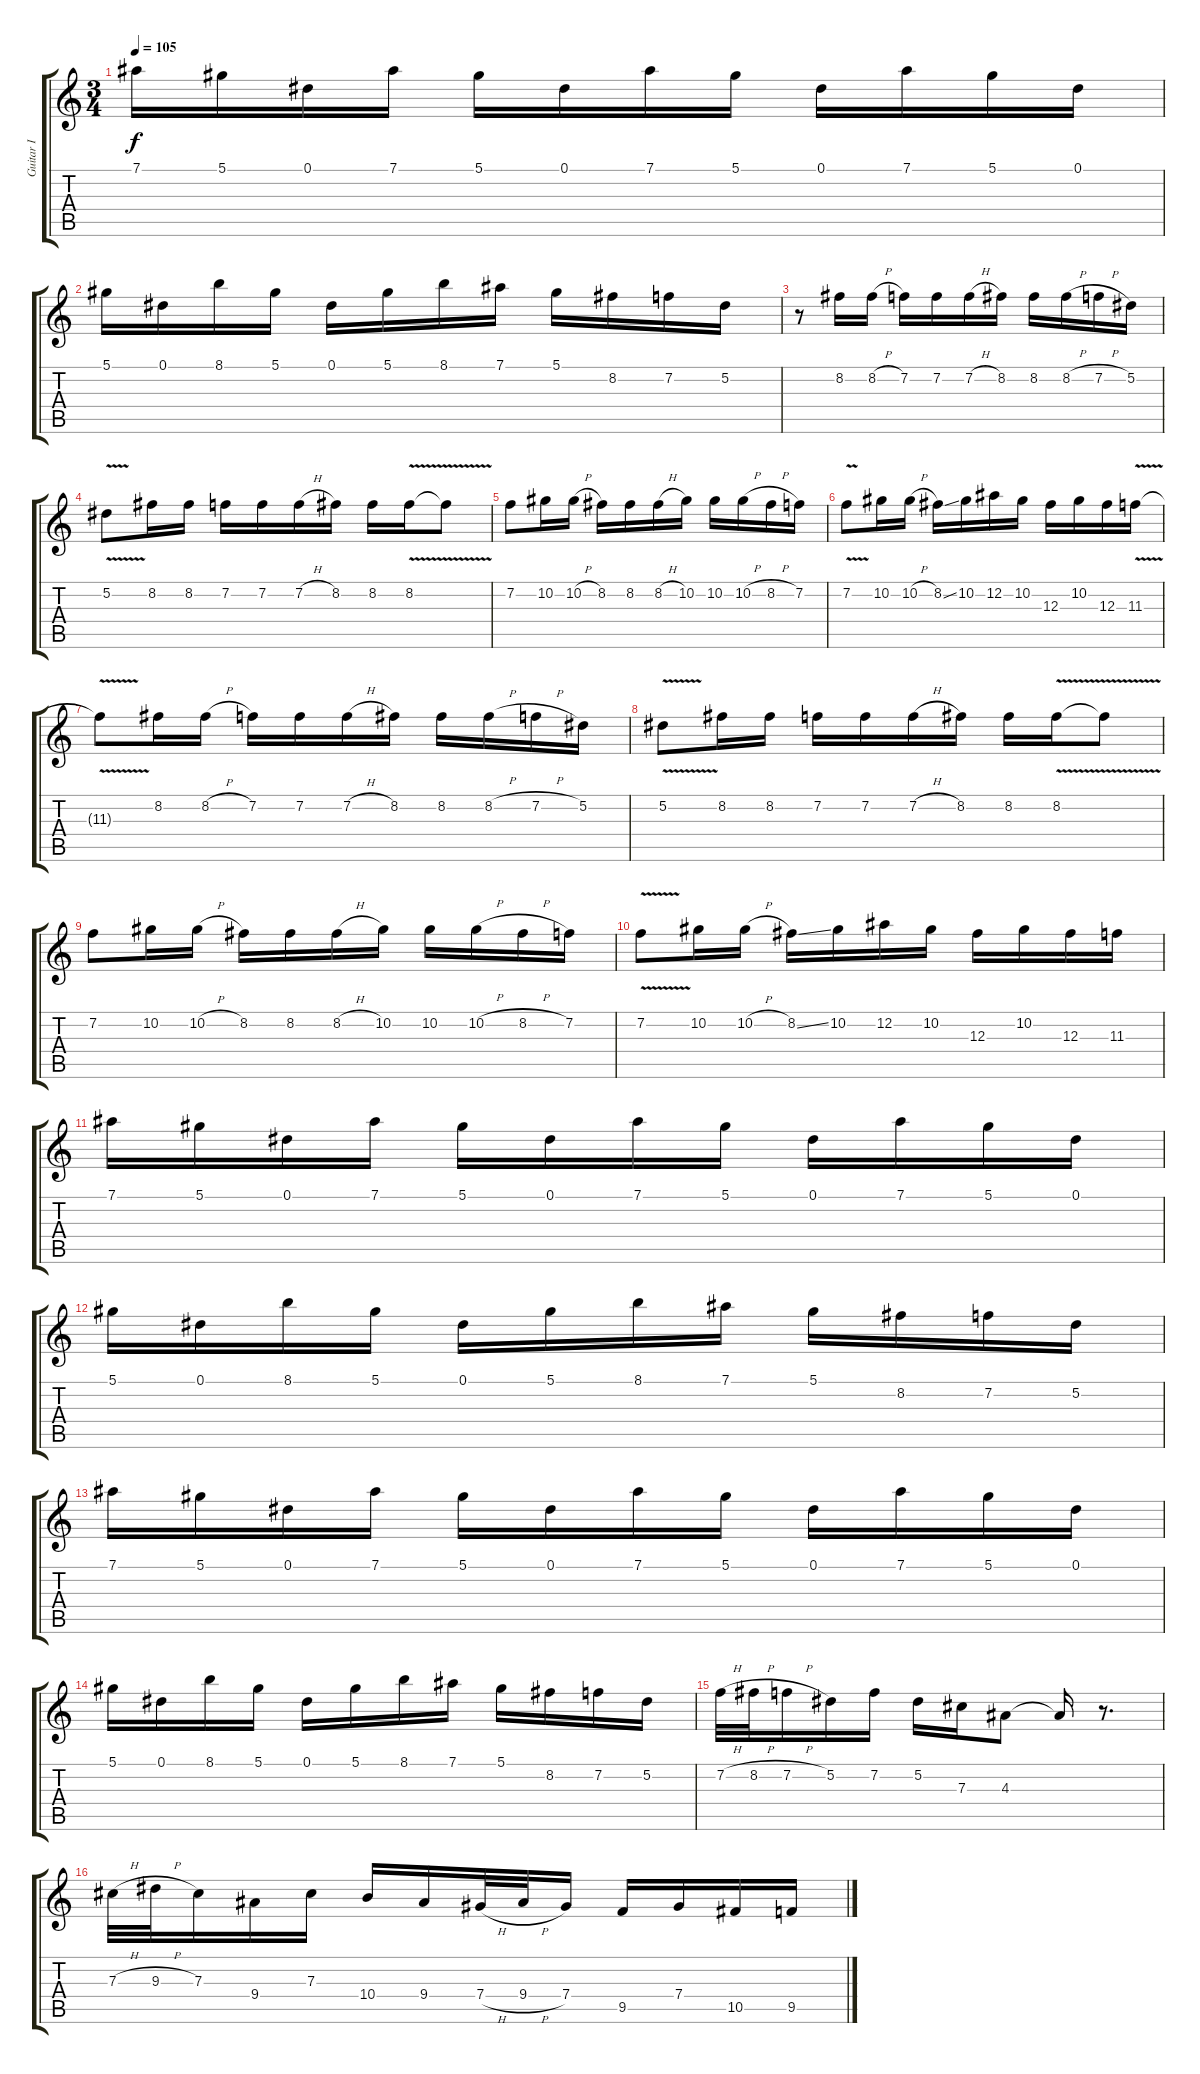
\track ("Guitar I" "Guitar I") {instrument overdrivenguitar}
\staff {score tabs}
\tuning (Eb4 Bb3 Gb3 Db3 Ab2 Eb2) {hide}
\ts (3 4)
\tempo 105
\clef g2
\ks c
7.1.16{dy f} 5.1.16 0.1.16 7.1.16 5.1.16 0.1.16 7.1.16 5.1.16 0.1.16 7.1.16 5.1.16 0.1.16 |
5.1.16 0.1.16 8.1.16 5.1.16 0.1.16 5.1.16 8.1.16 7.1.16 5.1.16 8.2.16 7.2.16 5.2.16 |
r.8 8.2.16 8.2{h}.16 7.2.16 7.2.16 7.2{h}.16 8.2.16 8.2.16 8.2{h}.16 7.2{h}.16 5.2.16 |
5.2{v}.8 8.2.16 8.2.16 7.2.16 7.2.16 7.2{h}.16 8.2.16 8.2.16 8.2{v}.16 8.2{t}.8 |
7.2.8 10.2.16 10.2{h}.16 8.2.16 8.2.16 8.2{h}.16 10.2.16 10.2.16 10.2{h}.16 8.2{h}.16 7.2.16 |
7.2{v}.8 10.2.16 10.2{h}.16 8.2{ss}.16 10.2.16 12.2.16 10.2.16 12.3.16 10.2.16 12.3.16 11.3{v}.16 |
11.3{t}.8 8.2.16 8.2{h}.16 7.2.16 7.2.16 7.2{h}.16 8.2.16 8.2.16 8.2{h}.16 7.2{h}.16 5.2.16 |
5.2{v}.8 8.2.16 8.2.16 7.2.16 7.2.16 7.2{h}.16 8.2.16 8.2.16 8.2{v}.16 8.2{t}.8 |
7.2.8 10.2.16 10.2{h}.16 8.2.16 8.2.16 8.2{h}.16 10.2.16 10.2.16 10.2{h}.16 8.2{h}.16 7.2.16 |
7.2{v}.8 10.2.16 10.2{h}.16 8.2{ss}.16 10.2.16 12.2.16 10.2.16 12.3.16 10.2.16 12.3.16 11.3.16 |
7.1.16 5.1.16 0.1.16 7.1.16 5.1.16 0.1.16 7.1.16 5.1.16 0.1.16 7.1.16 5.1.16 0.1.16 |
5.1.16 0.1.16 8.1.16 5.1.16 0.1.16 5.1.16 8.1.16 7.1.16 5.1.16 8.2.16 7.2.16 5.2.16 |
7.1.16 5.1.16 0.1.16 7.1.16 5.1.16 0.1.16 7.1.16 5.1.16 0.1.16 7.1.16 5.1.16 0.1.16 |
5.1.16 0.1.16 8.1.16 5.1.16 0.1.16 5.1.16 8.1.16 7.1.16 5.1.16 8.2.16 7.2.16 5.2.16 |
7.2{h}.32 8.2{h}.32 7.2{h}.16 5.2.16 7.2.16 5.2.16 7.3.16 4.3.8 4.3{t}.16 r.8{d} |
7.3{h}.32 9.3{h}.32 7.3.16 9.4.16 7.3.16 10.4.16 9.4.16 7.4{h}.32 9.4{h}.32 7.4.16 9.5.16 7.4.16 10.5.16 9.5.16
